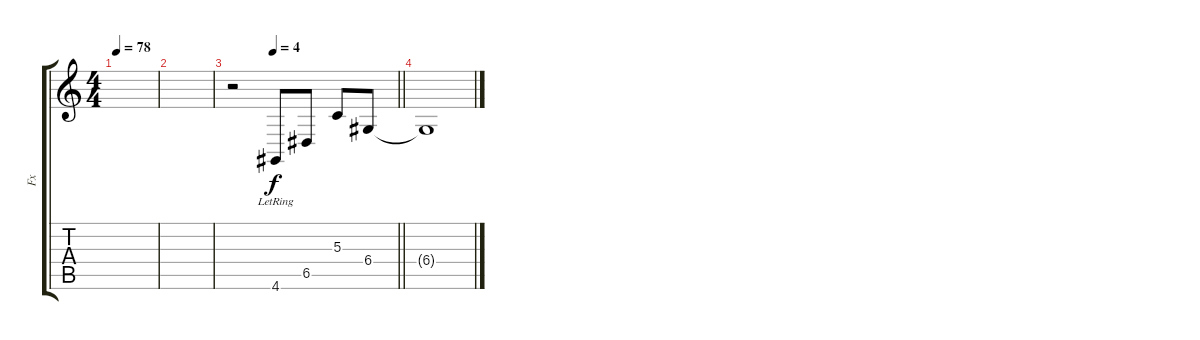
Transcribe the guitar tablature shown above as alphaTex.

\track ("Fx" "Fx") {instrument acousticgrandpiano}
\staff {score tabs}
\tuning (E4 B3 G3 D3 A2 E2) {hide}
\ts (4 4)
\tempo 78
\clef g2
\ks c
|
|
\tempo (4 0.25)
\barLineRight lightlight
r.2 4.6{lr}.8 6.5.8 5.3.8 6.4.8 |
6.4{t}.1
